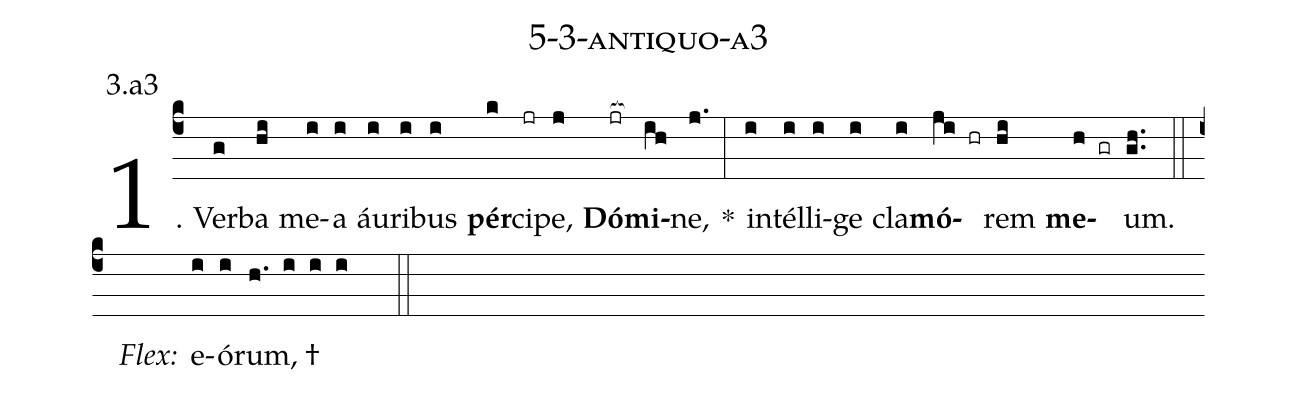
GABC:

name: 5-3-antiquo-a3;
annotation: 3.a3;
%%
(c4)1. Ver(g)ba(hi) me(i)a(i) áu(i)ri(i)bus(i) <b>pér</b>(k)ci(jr)pe,(j) <b>Dó</b>(jr[ocb:1{])<b>mi</b>(ih[ocb:0}])ne,(j.) *(:) in(i)tél(i)li(i)ge(i) cla(i)<b>mó</b>(ji hr)rem(hi) <b>me</b>(h gr)um.(gh..) (::)
<i>Flex:</i>()  e(i)ó(i)rum, †(h. i i i  ::)
